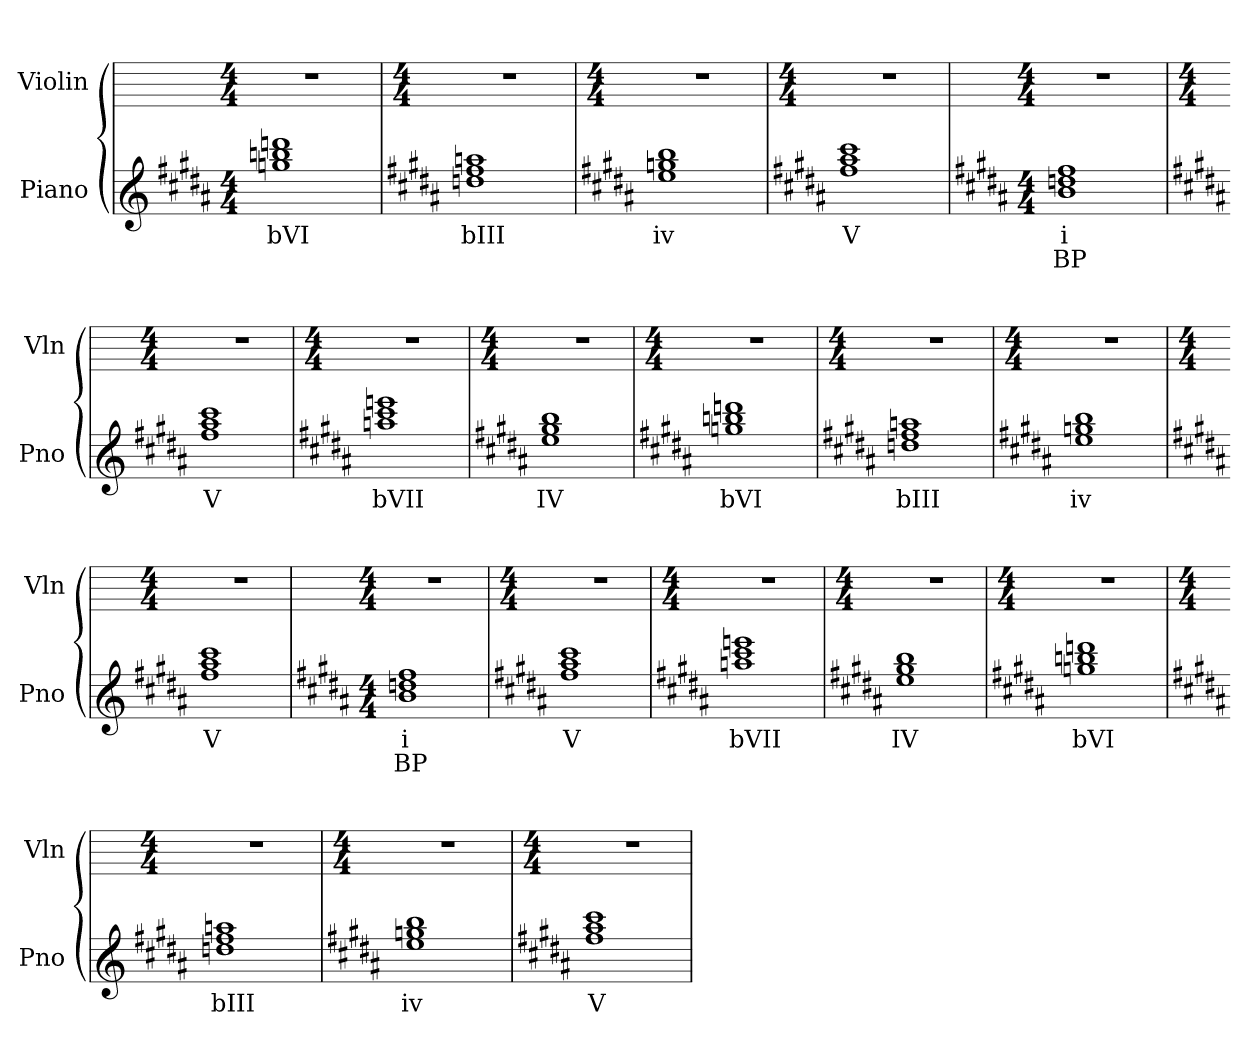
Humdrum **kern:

**kern	**text	**text	**kern
*part2	*part2	*part2	*part1
*staff2	*staff2	*staff2	*staff1
*I"Piano	*	*	*I"Violin
*I'Pno	*	*	*I'Vln
*k[f#c#g#d#a#]	*	*	*
*B:	*	*	*
*M4/4	*	*	*M4/4
=	=	=	=
1ggn 1bbn 1dddn	bVI	.	1r
=	=	=	=
*k[f#c#g#d#a#]	*	*	*
*B:	*	*	*
*	*	*	*M4/4
1ddn 1ff# 1aan	bIII	.	1r
=	=	=	=
*k[f#c#g#d#a#]	*	*	*
*B:	*	*	*
*	*	*	*M4/4
1ee 1ggn 1bb	iv	.	1r
=	=	=	=
*k[f#c#g#d#a#]	*	*	*
*B:	*	*	*
*	*	*	*M4/4
1ff# 1aa# 1ccc#	V	.	1r
=	=	=	=
*k[f#c#g#d#a#]	*	*	*
*B:	*	*	*
*M4/4	*	*	*M4/4
1b 1ddn 1ff#	i	BP	1r
=	=	=	=
*k[f#c#g#d#a#]	*	*	*
*B:	*	*	*
*	*	*	*M4/4
1ff# 1aa# 1ccc#	V	.	1r
=	=	=	=
*k[f#c#g#d#a#]	*	*	*
*B:	*	*	*
*	*	*	*M4/4
1aan 1ccc# 1eeen	bVII	.	1r
=	=	=	=
*k[f#c#g#d#a#]	*	*	*
*B:	*	*	*
*	*	*	*M4/4
1ee 1gg# 1bb	IV	.	1r
=	=	=	=
*k[f#c#g#d#a#]	*	*	*
*B:	*	*	*
*	*	*	*M4/4
1ggn 1bbn 1dddn	bVI	.	1r
=	=	=	=
*k[f#c#g#d#a#]	*	*	*
*B:	*	*	*
*	*	*	*M4/4
1ddn 1ff# 1aan	bIII	.	1r
=	=	=	=
*k[f#c#g#d#a#]	*	*	*
*B:	*	*	*
*	*	*	*M4/4
1ee 1ggn 1bb	iv	.	1r
=	=	=	=
*k[f#c#g#d#a#]	*	*	*
*B:	*	*	*
*	*	*	*M4/4
1ff# 1aa# 1ccc#	V	.	1r
=	=	=	=
*k[f#c#g#d#a#]	*	*	*
*B:	*	*	*
*M4/4	*	*	*M4/4
1b 1ddn 1ff#	i	BP	1r
=	=	=	=
*k[f#c#g#d#a#]	*	*	*
*B:	*	*	*
*	*	*	*M4/4
1ff# 1aa# 1ccc#	V	.	1r
=	=	=	=
*k[f#c#g#d#a#]	*	*	*
*B:	*	*	*
*	*	*	*M4/4
1aan 1ccc# 1eeen	bVII	.	1r
=	=	=	=
*k[f#c#g#d#a#]	*	*	*
*B:	*	*	*
*	*	*	*M4/4
1ee 1gg# 1bb	IV	.	1r
=	=	=	=
*k[f#c#g#d#a#]	*	*	*
*B:	*	*	*
*	*	*	*M4/4
1ggn 1bbn 1dddn	bVI	.	1r
=	=	=	=
*k[f#c#g#d#a#]	*	*	*
*B:	*	*	*
*	*	*	*M4/4
1ddn 1ff# 1aan	bIII	.	1r
=	=	=	=
*k[f#c#g#d#a#]	*	*	*
*B:	*	*	*
*	*	*	*M4/4
1ee 1ggn 1bb	iv	.	1r
=	=	=	=
*k[f#c#g#d#a#]	*	*	*
*B:	*	*	*
*	*	*	*M4/4
1ff# 1aa# 1ccc#	V	.	1r
=	=	=	=
*-	*-	*-	*-
